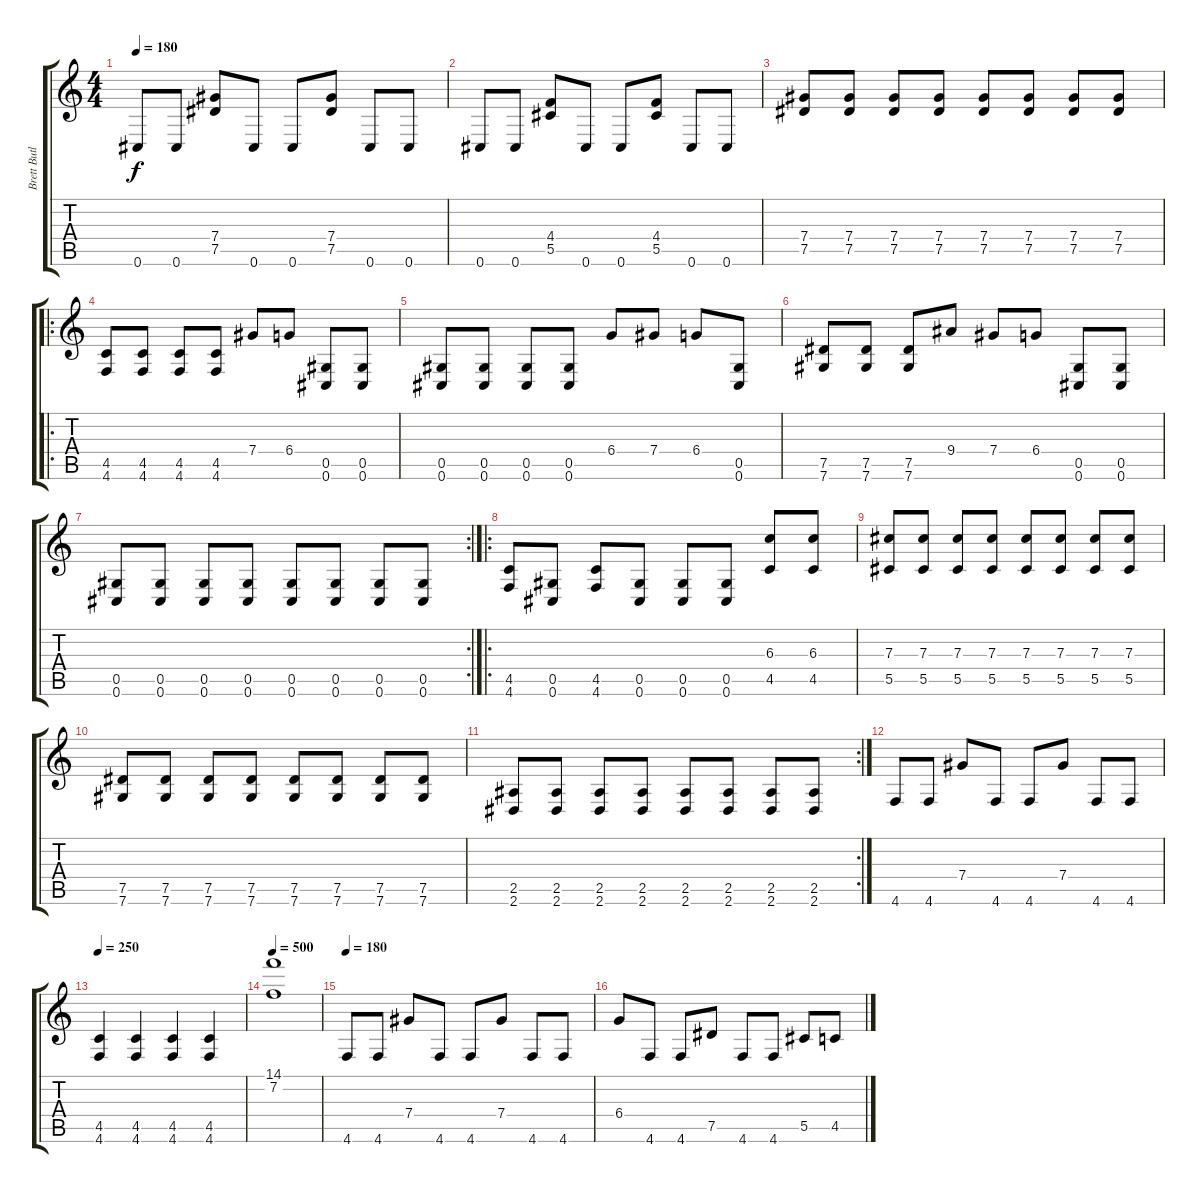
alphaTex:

\track ("Brett Butler" "Brett Butl") {instrument distortionguitar}
\staff {score tabs}
\tuning (Eb4 Bb3 Gb3 Db3 Ab2 Db2) {hide}
\ts (4 4)
\tempo 180
\clef g2
\ks c
0.6.8{dy f} 0.6.8 (7.4 7.5).8 0.6.8 0.6.8 (7.4 7.5).8 0.6.8 0.6.8 |
0.6.8 0.6.8 (4.4 5.5).8 0.6.8 0.6.8 (4.4 5.5).8 0.6.8 0.6.8 |
(7.4 7.5).8 (7.4 7.5).8 (7.4 7.5).8 (7.4 7.5).8 (7.4 7.5).8 (7.4 7.5).8 (7.4 7.5).8 (7.4 7.5).8 |
\ro
(4.5 4.6).8 (4.5 4.6).8 (4.5 4.6).8 (4.5 4.6).8 7.4.8 6.4.8 (0.5 0.6).8 (0.5 0.6).8 |
(0.5 0.6).8 (0.5 0.6).8 (0.5 0.6).8 (0.5 0.6).8 6.4.8 7.4.8 6.4.8 (0.5 0.6).8 |
(7.5 7.6).8 (7.5 7.6).8 (7.5 7.6).8 9.4.8 7.4.8 6.4.8 (0.5 0.6).8 (0.5 0.6).8 |
\rc 2
(0.5 0.6).8 (0.5 0.6).8 (0.5 0.6).8 (0.5 0.6).8 (0.5 0.6).8 (0.5 0.6).8 (0.5 0.6).8 (0.5 0.6).8 |
\ro
(4.5 4.6).8 (0.5 0.6).8 (4.5 4.6).8 (0.5 0.6).8 (0.5 0.6).8 (0.5 0.6).8 (6.3 4.5).8 (6.3 4.5).8 |
(7.3 5.5).8 (7.3 5.5).8 (7.3 5.5).8 (7.3 5.5).8 (7.3 5.5).8 (7.3 5.5).8 (7.3 5.5).8 (7.3 5.5).8 |
(7.5 7.6).8 (7.5 7.6).8 (7.5 7.6).8 (7.5 7.6).8 (7.5 7.6).8 (7.5 7.6).8 (7.5 7.6).8 (7.5 7.6).8 |
\rc 2
(2.5 2.6).8 (2.5 2.6).8 (2.5 2.6).8 (2.5 2.6).8 (2.5 2.6).8 (2.5 2.6).8 (2.5 2.6).8 (2.5 2.6).8 |
4.6.8 4.6.8 7.4.8 4.6.8 4.6.8 7.4.8 4.6.8 4.6.8 |
\tempo 250
(4.5 4.6).4 (4.5 4.6).4 (4.5 4.6).4 (4.5 4.6).4 |
\tempo 500
(14.1 7.2).1 |
\tempo 180
4.6.8 4.6.8 7.4.8 4.6.8 4.6.8 7.4.8 4.6.8 4.6.8 |
6.4.8 4.6.8 4.6.8 7.5.8 4.6.8 4.6.8 5.5.8 4.5.8
